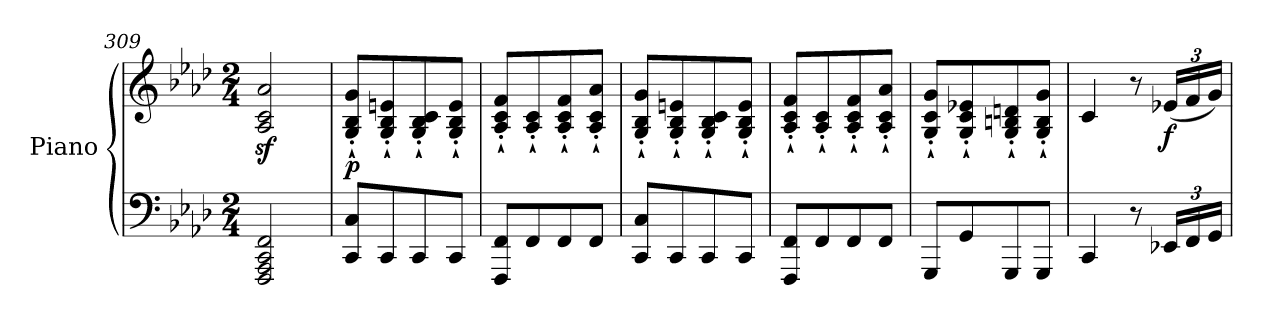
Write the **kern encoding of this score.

**kern	**kern	**dynam
*part1	*part1	*part1
*staff2	*staff1	*staff1/2
*I"Piano	*	*
*I'Pno	*	*
*clefF4	*clefG2	*
*k[b-e-a-d-]	*k[b-e-a-d-]	*
*M2/4	*M2/4	*
=309	=309	=309
2FFF/ 2AAA-/ 2CC/ 2FF/	2A-/z< 2c/z< 2a-/z<	.
=310	=310	=310
!	!	!LO:DY:b
8CC/ 8C/L	8G/`' 8B-/`' 8g/`'L	p
8CC/	8G/`' 8B-/`' 8en/`'	.
8CC/	8G/`' 8B-/`' 8c/`'	.
8CC/J	8G/`' 8B-/`' 8e/`'J	.
=311	=311	=311
8FFF/ 8FF/L	8A-/`' 8c/`' 8f/`'L	.
8FF/	8A-/`' 8c/`'	.
8FF/	8A-/`' 8c/`' 8f/`'	.
8FF/J	8A-/`' 8c/`' 8a-/`'J	.
=312	=312	=312
8CC/ 8C/L	8G/`' 8B-/`' 8g/`'L	.
8CC/	8G/`' 8B-/`' 8en/`'	.
8CC/	8G/`' 8B-/`' 8c/`'	.
8CC/J	8G/`' 8B-/`' 8e/`'J	.
=313	=313	=313
8FFF/ 8FF/L	8A-/`' 8c/`' 8f/`'L	.
8FF/	8A-/`' 8c/`'	.
8FF/	8A-/`' 8c/`' 8f/`'	.
8FF/J	8A-/`' 8c/`' 8a-/`'J	.
=314	=314	=314
8GGG/L	8G/`' 8c/`' 8g/`'L	.
8GG/	8G/`' 8c/`' 8e-X/`'	.
8GGG/	8G/`' 8Bn/`' 8dn/`'	.
8GGG/J	8G/`' 8B/`' 8g/`'J	.
!!LO:LB:g=z
=315	=315	=315
4CC/	4c/	.
8r	8r	.
*Xbrackettup	*Xbrackettup	*
!	!	!LO:DY:b
24EE-X/LL	(24e-X/LL	f
24FF/	24f/	.
24GG/JJ	24g/JJ)	.
=	=	=
*-	*-	*-
